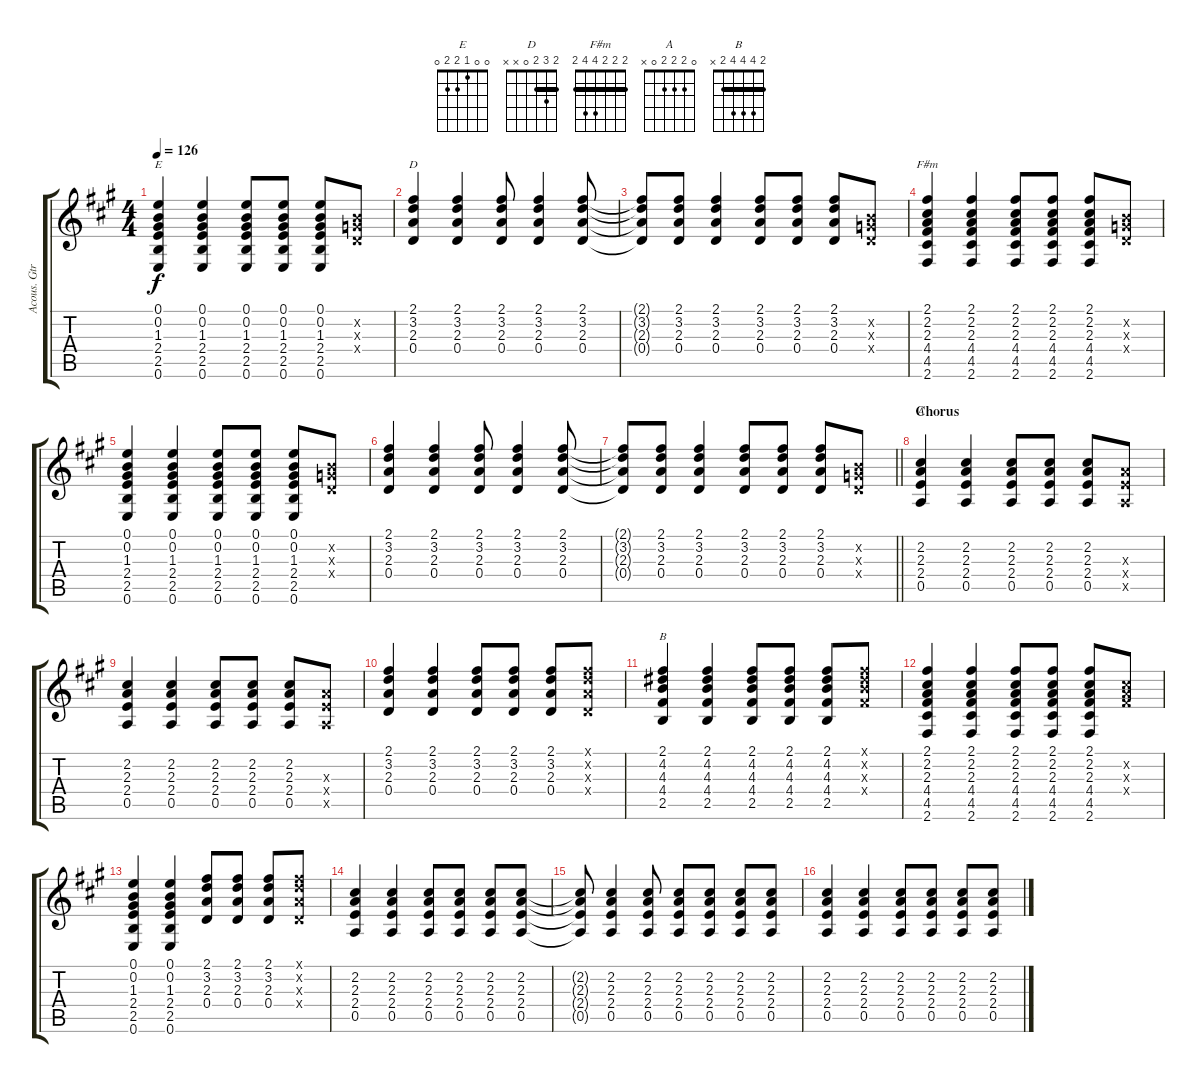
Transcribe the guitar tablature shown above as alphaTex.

\track ("Acous. Gtr" "Acous. Gtr") {instrument acousticguitarsteel}
\staff {score tabs}
\tuning (E4 B3 G3 D3 A2 E2) {hide}
\chord ("E" 0 0 1 2 2 0)
\chord ("D" 2 3 2 0 x x) {barre 2}
\chord ("F#m" 2 2 2 4 4 2) {barre 2}
\chord ("A" 0 2 2 2 0 x)
\chord ("B" 2 4 4 4 2 x) {barre 2}
\ts (4 4)
\tempo 126
\clef g2
\ks a
(0.1 0.2 1.3 2.4 2.5 0.6).4{ch "E" dy f} (0.1 0.2 1.3 2.4 2.5 0.6).4 (0.1 0.2 1.3 2.4 2.5 0.6).8 (0.1 0.2 1.3 2.4 2.5 0.6).8 (0.1 0.2 1.3 2.4 2.5 0.6).8 (0.2{x} 0.3{x} 0.4{x}).8 |
(2.1 3.2 2.3 0.4).4{ch "D"} (2.1 3.2 2.3 0.4).4 (2.1 3.2 2.3 0.4).8 (2.1 3.2 2.3 0.4).4 (2.1 3.2 2.3 0.4).8 |
(2.1{t} 3.2{t} 2.3{t} 0.4{t}).8 (2.1 3.2 2.3 0.4).8 (2.1 3.2 2.3 0.4).4 (2.1 3.2 2.3 0.4).8 (2.1 3.2 2.3 0.4).8 (2.1 3.2 2.3 0.4).8 (0.2{x} 0.3{x} 0.4{x}).8 |
(2.1 2.2 2.3 4.4 4.5 2.6).4{ch "F#m"} (2.1 2.2 2.3 4.4 4.5 2.6).4 (2.1 2.2 2.3 4.4 4.5 2.6).8 (2.1 2.2 2.3 4.4 4.5 2.6).8 (2.1 2.2 2.3 4.4 4.5 2.6).8 (0.2{x} 0.3{x} 0.4{x}).8 |
(0.1 0.2 1.3 2.4 2.5 0.6).4 (0.1 0.2 1.3 2.4 2.5 0.6).4 (0.1 0.2 1.3 2.4 2.5 0.6).8 (0.1 0.2 1.3 2.4 2.5 0.6).8 (0.1 0.2 1.3 2.4 2.5 0.6).8 (0.2{x} 0.3{x} 0.4{x}).8 |
(2.1 3.2 2.3 0.4).4 (2.1 3.2 2.3 0.4).4 (2.1 3.2 2.3 0.4).8 (2.1 3.2 2.3 0.4).4 (2.1 3.2 2.3 0.4).8 |
\barLineRight lightlight
(2.1{t} 3.2{t} 2.3{t} 0.4{t}).8 (2.1 3.2 2.3 0.4).8 (2.1 3.2 2.3 0.4).4 (2.1 3.2 2.3 0.4).8 (2.1 3.2 2.3 0.4).8 (2.1 3.2 2.3 0.4).8 (0.2{x} 0.3{x} 0.4{x}).8 |
\section ("" "Chorus")
(2.2 2.3 2.4 0.5).4{ch "A"} (2.2 2.3 2.4 0.5).4 (2.2 2.3 2.4 0.5).8 (2.2 2.3 2.4 0.5).8 (2.2 2.3 2.4 0.5).8 (2.3{x} 2.4{x} 0.5{x}).8 |
(2.2 2.3 2.4 0.5).4 (2.2 2.3 2.4 0.5).4 (2.2 2.3 2.4 0.5).8 (2.2 2.3 2.4 0.5).8 (2.2 2.3 2.4 0.5).8 (2.3{x} 2.4{x} 0.5{x}).8 |
(2.1 3.2 2.3 0.4).4 (2.1 3.2 2.3 0.4).4 (2.1 3.2 2.3 0.4).8 (2.1 3.2 2.3 0.4).8 (2.1 3.2 2.3 0.4).8 (2.1{x} 3.2{x} 2.3{x} 0.4{x}).8 |
(2.1 4.2 4.3 4.4 2.5).4{ch "B"} (2.1 4.2 4.3 4.4 2.5).4 (2.1 4.2 4.3 4.4 2.5).8 (2.1 4.2 4.3 4.4 2.5).8 (2.1 4.2 4.3 4.4 2.5).8 (2.1{x} 4.2{x} 4.3{x} 4.4{x}).8 |
(2.1 2.2 2.3 4.4 4.5 2.6).4 (2.1 2.2 2.3 4.4 4.5 2.6).4 (2.1 2.2 2.3 4.4 4.5 2.6).8 (2.1 2.2 2.3 4.4 4.5 2.6).8 (2.1 2.2 2.3 4.4 4.5 2.6).8 (2.2{x} 2.3{x} 4.4{x}).8 |
(0.1 0.2 1.3 2.4 2.5 0.6).4 (0.1 0.2 1.3 2.4 2.5 0.6).4 (2.1 3.2 2.3 0.4).8 (2.1 3.2 2.3 0.4).8 (2.1 3.2 2.3 0.4).8 (2.1{x} 3.2{x} 2.3{x} 0.4{x}).8 |
(2.2 2.3 2.4 0.5).4 (2.2 2.3 2.4 0.5).4 (2.2 2.3 2.4 0.5).8 (2.2 2.3 2.4 0.5).8 (2.2 2.3 2.4 0.5).8 (2.2 2.3 2.4 0.5).8 |
(2.2{t} 2.3{t} 2.4{t} 0.5{t}).8 (2.2 2.3 2.4 0.5).4 (2.2 2.3 2.4 0.5).8 (2.2 2.3 2.4 0.5).8 (2.2 2.3 2.4 0.5).8 (2.2 2.3 2.4 0.5).8 (2.2 2.3 2.4 0.5).8 |
(2.2 2.3 2.4 0.5).4 (2.2 2.3 2.4 0.5).4 (2.2 2.3 2.4 0.5).8 (2.2 2.3 2.4 0.5).8 (2.2 2.3 2.4 0.5).8 (2.2 2.3 2.4 0.5).8
